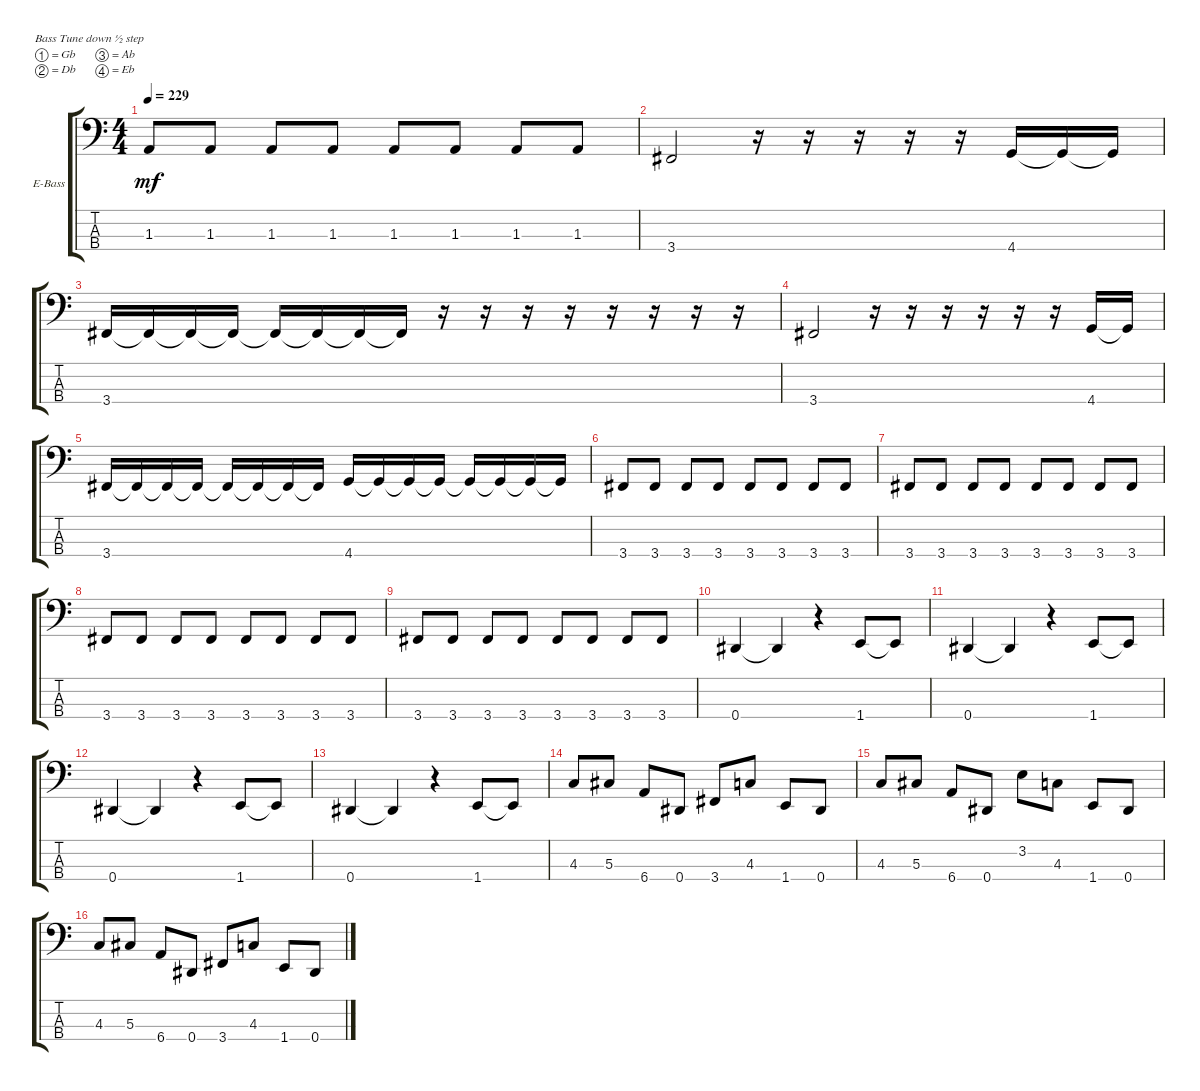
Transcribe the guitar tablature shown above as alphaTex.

\defaultSystemsLayout 4
\bracketExtendMode groupsimilarinstruments
\firstSystemTrackNameOrientation horizontal
\otherSystemsTrackNameOrientation horizontal
\track ("Electric Bass" "E-Bass") {instrument electricbassfinger}
\staff {score tabs}
\tuning (Gb2 Db2 Ab1 Eb1)
\ts (4 4)
\tempo 229
\clef f4
\ks c
1.3.8{dy mf} 1.3.8 1.3.8 1.3.8 1.3.8 1.3.8 1.3.8 1.3.8 |
3.4.2 r.16 r.16 r.16 r.16 r.16 4.4.16 4.4{t}.16 4.4{t}.16 |
3.4.16 3.4{t}.16 3.4{t}.16 3.4{t}.16 3.4{t}.16 3.4{t}.16 3.4{t}.16 3.4{t}.16 r.16 r.16 r.16 r.16 r.16 r.16 r.16 r.16 |
3.4.2 r.16 r.16 r.16 r.16 r.16 r.16 4.4.16 4.4{t}.16 |
3.4.16 3.4{t}.16 3.4{t}.16 3.4{t}.16 3.4{t}.16 3.4{t}.16 3.4{t}.16 3.4{t}.16 4.4.16 4.4{t}.16 4.4{t}.16 4.4{t}.16 4.4{t}.16 4.4{t}.16 4.4{t}.16 4.4{t}.16 |
3.4.8 3.4.8 3.4.8 3.4.8 3.4.8 3.4.8 3.4.8 3.4.8 |
3.4.8 3.4.8 3.4.8 3.4.8 3.4.8 3.4.8 3.4.8 3.4.8 |
3.4.8 3.4.8 3.4.8 3.4.8 3.4.8 3.4.8 3.4.8 3.4.8 |
3.4.8 3.4.8 3.4.8 3.4.8 3.4.8 3.4.8 3.4.8 3.4.8 |
0.4.4 0.4{t}.4 r.4 1.4.8 1.4{t}.8 |
0.4.4 0.4{t}.4 r.4 1.4.8 1.4{t}.8 |
0.4.4 0.4{t}.4 r.4 1.4.8 1.4{t}.8 |
0.4.4 0.4{t}.4 r.4 1.4.8 1.4{t}.8 |
4.3.8 5.3.8 6.4.8 0.4.8 3.4.8 4.3.8 1.4.8 0.4.8 |
4.3.8 5.3.8 6.4.8 0.4.8 3.2.8 4.3.8 1.4.8 0.4.8 |
4.3.8 5.3.8 6.4.8 0.4.8 3.4.8 4.3.8 1.4.8 0.4.8
